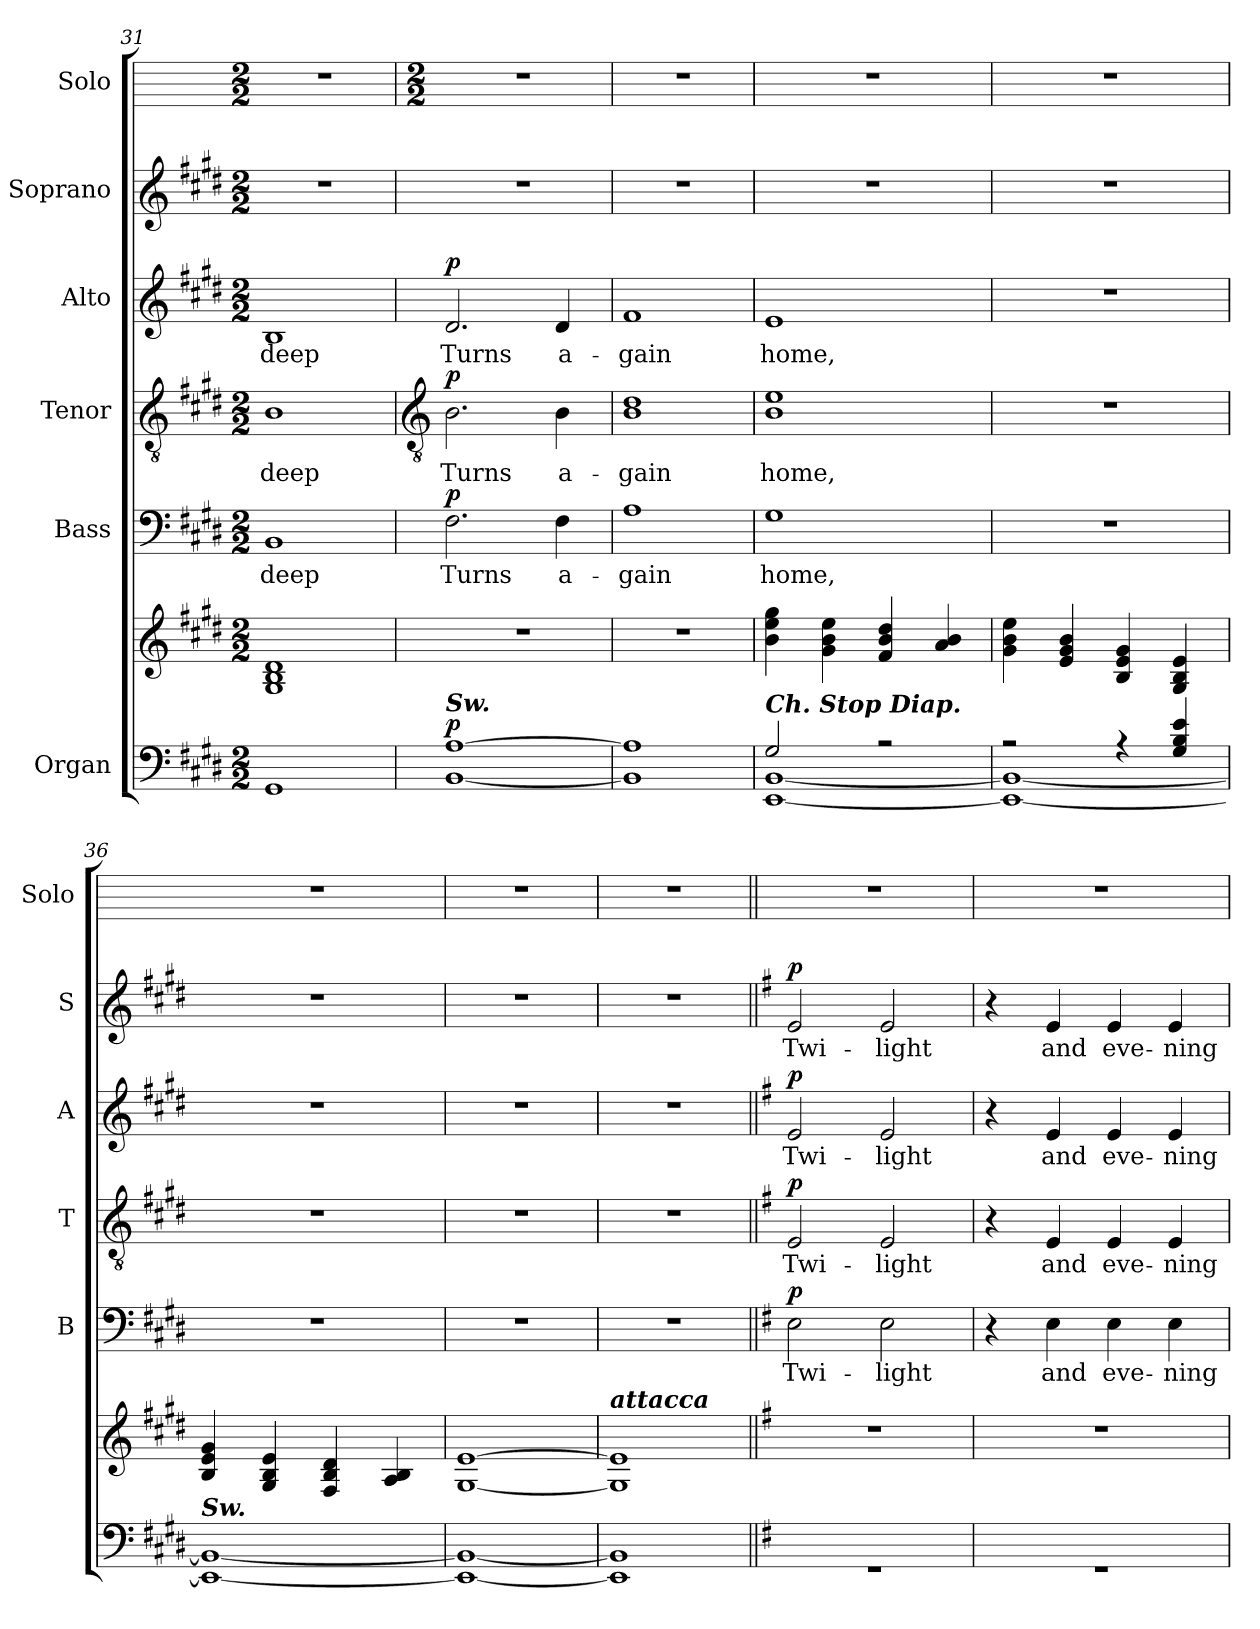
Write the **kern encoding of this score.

**kern	**kern	**dynam	**kern	**text	**dynam	**kern	**text	**dynam	**kern	**text	**dynam	**kern	**text	**dynam	**kern
*part6	*part6	*part6	*part5	*part5	*part5	*part4	*part4	*part4	*part3	*part3	*part3	*part2	*part2	*part2	*part1
*staff7	*staff6	*staff6/7	*staff5	*staff5	*staff5	*staff4	*staff4	*staff4	*staff3	*staff3	*staff3	*staff2	*staff2	*staff2	*staff1
*I"Organ	*	*	*I"Bass	*	*	*I"Tenor	*	*	*I"Alto	*	*	*I"Soprano	*	*	*I"Solo
*	*	*	*I'B	*	*	*I'T	*	*	*I'A	*	*	*I'S	*	*	*I'Solo
*clefF4	*clefG2	*	*clefF4	*	*	*clefGv2	*	*	*clefG2	*	*	*clefG2	*	*	*
*k[f#c#g#d#]	*k[f#c#g#d#]	*	*k[f#c#g#d#]	*	*	*k[f#c#g#d#]	*	*	*k[f#c#g#d#]	*	*	*k[f#c#g#d#]	*	*	*
*E:	*E:	*	*E:	*	*	*E:	*	*	*E:	*	*	*E:	*	*	*
*M2/2	*M2/2	*	*M2/2	*	*	*M2/2	*	*	*M2/2	*	*	*M2/2	*	*	*M2/2
=31	=31	=31	=31	=31	=31	=31	=31	=31	=31	=31	=31	=31	=31	=31	=31
*^	*	*	*	*	*	*	*	*	*	*	*	*	*	*	*
!	!	!	!	!	!LO:LY:b	!	!	!LO:LY:b	!	!	!LO:LY:b	!	!	!	!	!
1ryy	1GG#\	1G# 1B 1d#	.	1BB	deep	.	1B	deep	.	1B	deep	.	1r	.	.	1r
!!LO:LB:g=z
=32	=32	=32	=32	=32	=32	=32	=32	=32	=32	=32	=32	=32	=32	=32	=32	=32
*	*	*	*	*	*	*	*clefGv2	*	*	*	*	*	*	*	*	*
*	*	*	*	*	*	*	*	*	*	*	*	*	*	*	*	*M2/2
!LO:TX:a:Bi:t=Sw.	!	!	!	!	!	!	!	!	!	!	!	!	!	!	!	!
!	!	!	!LO:DY:a=2	!	!LO:LY:b	!LO:DY:b	!	!LO:LY:b	!LO:DY:b	!	!LO:LY:b	!LO:DY:b	!	!	!	!
[1A/	[1BB\	1r	p	2.F#	Turns	p	2.B	Turns	p	2.d#	Turns	p	1r	.	.	1r
!	!	!	!	!	!LO:LY:b	!	!	!LO:LY:b	!	!	!LO:LY:b	!	!	!	!	!
.	.	.	.	4F#	a-	.	4B	a-	.	4d#	a-	.	.	.	.	.
=33	=33	=33	=33	=33	=33	=33	=33	=33	=33	=33	=33	=33	=33	=33	=33	=33
!	!	!	!	!	!LO:LY:b	!	!	!LO:LY:b	!	!	!LO:LY:b	!	!	!	!	!
1A/]	1BB\]	1r	.	1A	-gain	.	1B 1d#	-gain	.	1f#	-gain	.	1r	.	.	1r
=34	=34	=34	=34	=34	=34	=34	=34	=34	=34	=34	=34	=34	=34	=34	=34	=34
!LO:TX:a:Bi:t=Ch. Stop Diap.	!	!	!	!	!	!	!	!	!	!	!	!	!	!	!	!
!	!	!	!	!	!LO:LY:b	!	!	!LO:LY:b	!	!	!LO:LY:b	!	!	!	!	!
2G#/	[1EE\ [1BB\	4b 4ee 4gg#	.	1G#	home,	.	1B 1e	home,	.	1e	home,	.	1r	.	.	1r
.	.	4g# 4b 4ee	.	.	.	.	.	.	.	.	.	.	.	.	.	.
2r	.	4f# 4b 4dd#	.	.	.	.	.	.	.	.	.	.	.	.	.	.
.	.	4a 4b	.	.	.	.	.	.	.	.	.	.	.	.	.	.
=35	=35	=35	=35	=35	=35	=35	=35	=35	=35	=35	=35	=35	=35	=35	=35	=35
2r	1EE\_ 1BB\_	4g# 4b 4ee	.	1r	.	.	1r	.	.	1r	.	.	1r	.	.	1r
.	.	4e 4g# 4b	.	.	.	.	.	.	.	.	.	.	.	.	.	.
4r	.	4B 4e 4g#	.	.	.	.	.	.	.	.	.	.	.	.	.	.
4G#/ 4B/ 4e/	.	4G# 4B 4e	.	.	.	.	.	.	.	.	.	.	.	.	.	.
=36	=36	=36	=36	=36	=36	=36	=36	=36	=36	=36	=36	=36	=36	=36	=36	=36
!LO:TX:a:Bi:t=Sw.	!	!	!	!	!	!	!	!	!	!	!	!	!	!	!	!
1ryy	1EE\_ 1BB\_	4B 4e 4g#	.	1r	.	.	1r	.	.	1r	.	.	1r	.	.	1r
.	.	4G# 4B 4e	.	.	.	.	.	.	.	.	.	.	.	.	.	.
.	.	4F# 4B 4d#	.	.	.	.	.	.	.	.	.	.	.	.	.	.
.	.	4A 4B	.	.	.	.	.	.	.	.	.	.	.	.	.	.
=37	=37	=37	=37	=37	=37	=37	=37	=37	=37	=37	=37	=37	=37	=37	=37	=37
1ryy	1EE\_ 1BB\_	[1G# [1e	.	1r	.	.	1r	.	.	1r	.	.	1r	.	.	1r
=38	=38	=38	=38	=38	=38	=38	=38	=38	=38	=38	=38	=38	=38	=38	=38	=38
!	!	!LO:TX:a:Bi:t=attacca	!	!	!	!	!	!	!	!	!	!	!	!	!	!
1ryy	1EE\] 1BB\]	1G#] 1e]	.	1r	.	.	1r	.	.	1r	.	.	1r	.	.	1r
=39||	=39||	=39||	=39||	=39||	=39||	=39||	=39||	=39||	=39||	=39||	=39||	=39||	=39||	=39||	=39||	=39||
*k[f#]	*	*k[f#]	*	*k[f#]	*	*	*k[f#]	*	*	*k[f#]	*	*	*k[f#]	*	*	*
*G:	*	*G:	*	*G:	*	*	*G:	*	*	*G:	*	*	*G:	*	*	*
!	!	!	!	!	!LO:LY:b	!LO:DY:b	!	!LO:LY:b	!LO:DY:b	!	!LO:LY:b	!LO:DY:b	!	!LO:LY:b	!LO:DY:b	!
1ryy	1r	1r	.	2E	Twi-	p	2E	Twi-	p	2e	Twi-	p	2e	Twi-	p	1r
!	!	!	!	!	!LO:LY:b	!	!	!LO:LY:b	!	!	!LO:LY:b	!	!	!LO:LY:b	!	!
.	.	.	.	2E	-light	.	2E	-light	.	2e	-light	.	2e	-light	.	.
=40	=40	=40	=40	=40	=40	=40	=40	=40	=40	=40	=40	=40	=40	=40	=40	=40
1ryy	1r	1r	.	4r	.	.	4r	.	.	4r	.	.	4r	.	.	1r
!	!	!	!	!	!LO:LY:b	!	!	!LO:LY:b	!	!	!LO:LY:b	!	!	!LO:LY:b	!	!
.	.	.	.	4E	and	.	4E	and	.	4e	and	.	4e	and	.	.
!	!	!	!	!	!LO:LY:b	!	!	!LO:LY:b	!	!	!LO:LY:b	!	!	!LO:LY:b	!	!
.	.	.	.	4E	eve-	.	4E	eve-	.	4e	eve-	.	4e	eve-	.	.
!	!	!	!	!	!LO:LY:b	!	!	!LO:LY:b	!	!	!LO:LY:b	!	!	!LO:LY:b	!	!
.	.	.	.	4E	-ning	.	4E	-ning	.	4e	-ning	.	4e	-ning	.	.
*v	*v	*	*	*	*	*	*	*	*	*	*	*	*	*	*	*
=	=	=	=	=	=	=	=	=	=	=	=	=	=	=	=
*-	*-	*-	*-	*-	*-	*-	*-	*-	*-	*-	*-	*-	*-	*-	*-
